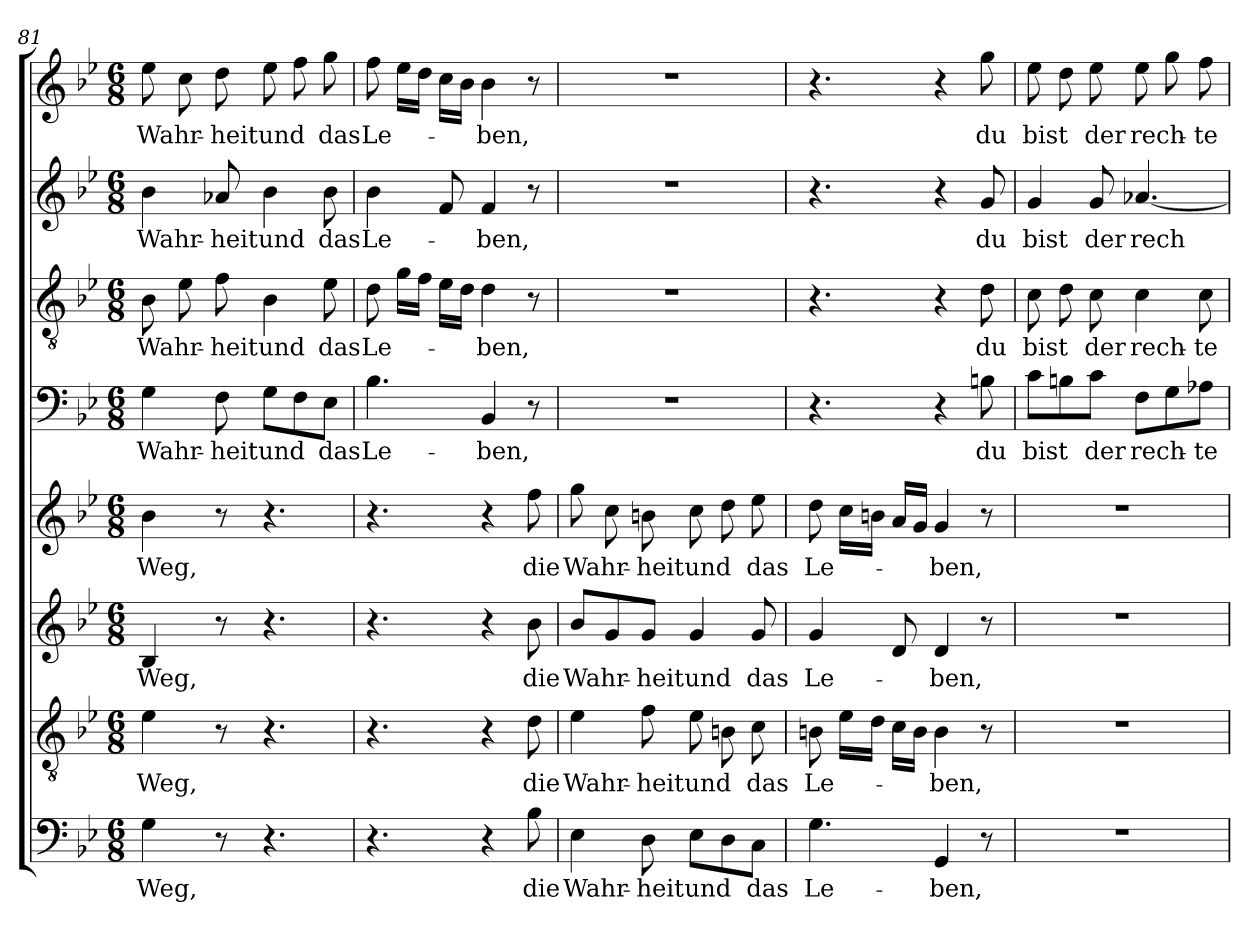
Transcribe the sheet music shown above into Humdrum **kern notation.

**kern	**text	**kern	**text	**kern	**text	**kern	**text	**kern	**text	**kern	**text	**kern	**text	**kern	**text
*part8	*part8	*part7	*part7	*part6	*part6	*part5	*part5	*part4	*part4	*part3	*part3	*part2	*part2	*part1	*part1
*staff8	*staff8	*staff7	*staff7	*staff6	*staff6	*staff5	*staff5	*staff4	*staff4	*staff3	*staff3	*staff2	*staff2	*staff1	*staff1
*clefF4	*	*clefGv2	*	*clefG2	*	*clefG2	*	*clefF4	*	*clefGv2	*	*clefG2	*	*clefG2	*
*k[b-e-]	*	*k[b-e-]	*	*k[b-e-]	*	*k[b-e-]	*	*k[b-e-]	*	*k[b-e-]	*	*k[b-e-]	*	*k[b-e-]	*
*B-:	*	*B-:	*	*B-:	*	*B-:	*	*B-:	*	*B-:	*	*B-:	*	*B-:	*
*M6/8	*	*M6/8	*	*M6/8	*	*M6/8	*	*M6/8	*	*M6/8	*	*M6/8	*	*M6/8	*
=81	=81	=81	=81	=81	=81	=81	=81	=81	=81	=81	=81	=81	=81	=81	=81
!	!LO:LY:b	!	!LO:LY:b	!	!LO:LY:b	!	!LO:LY:b	!	!LO:LY:b	!	!LO:LY:b	!	!LO:LY:b	!	!LO:LY:b
4G\	Weg,	4e-\	Weg,	4B-/	Weg,	4b-\	Weg,	4G\	Wahr-	8B-\	Wahr-	4b-\	Wahr-	8ee-\	Wahr-
.	.	.	.	.	.	.	.	.	.	8e-\	.	.	.	8cc\	.
!	!	!	!	!	!	!	!	!	!LO:LY:b	!	!LO:LY:b	!	!LO:LY:b	!	!LO:LY:b
8r	.	8r	.	8r	.	8r	.	8F\	-heit	8f\	-heit	8a-X/	-heit	8dd\	-heit
!	!	!	!	!	!	!	!	!	!LO:LY:b	!	!LO:LY:b	!	!LO:LY:b	!	!LO:LY:b
4.r	.	4.r	.	4.r	.	4.r	.	8G\L	und	4B-\	und	4b-\	und	8ee-\	und
.	.	.	.	.	.	.	.	8F\	.	.	.	.	.	8ff\	.
!	!	!	!	!	!	!	!	!	!LO:LY:b	!	!LO:LY:b	!	!LO:LY:b	!	!LO:LY:b
.	.	.	.	.	.	.	.	8E-\J	das	8e-\	das	8b-\	das	8gg\	das
!!LO:LB:g=z
=82	=82	=82	=82	=82	=82	=82	=82	=82	=82	=82	=82	=82	=82	=82	=82
!	!	!	!	!	!	!	!	!	!LO:LY:b	!	!LO:LY:b	!	!LO:LY:b	!	!LO:LY:b
4.r	.	4.r	.	4.r	.	4.r	.	4.B-\	Le-	8d\	Le-	4b-\	Le-	8ff\	Le-
.	.	.	.	.	.	.	.	.	.	16g\LL	.	.	.	16ee-\LL	.
.	.	.	.	.	.	.	.	.	.	16f\JJ	.	.	.	16dd\JJ	.
.	.	.	.	.	.	.	.	.	.	16e-\LL	.	8f/	.	16cc\LL	.
.	.	.	.	.	.	.	.	.	.	16d\JJ	.	.	.	16b-\JJ	.
!	!	!	!	!	!	!	!	!	!LO:LY:b	!	!LO:LY:b	!	!LO:LY:b	!	!LO:LY:b
4r	.	4r	.	4r	.	4r	.	4BB-/	-ben,	4d\	-ben,	4f/	-ben,	4b-\	-ben,
!	!LO:LY:b	!	!LO:LY:b	!	!LO:LY:b	!	!LO:LY:b	!	!	!	!	!	!	!	!
8B-\	die	8d\	die	8b-\	die	8ff\	die	8r	.	8r	.	8r	.	8r	.
=83	=83	=83	=83	=83	=83	=83	=83	=83	=83	=83	=83	=83	=83	=83	=83
!	!LO:LY:b	!	!LO:LY:b	!	!LO:LY:b	!	!LO:LY:b	!	!	!	!	!	!	!	!
4E-\	Wahr-	4e-\	Wahr-	8b-/L	Wahr-	8gg\	Wahr-	2.r	.	2.r	.	2.r	.	2.r	.
.	.	.	.	8g/	.	8cc\	.	.	.	.	.	.	.	.	.
!	!LO:LY:b	!	!LO:LY:b	!	!LO:LY:b	!	!LO:LY:b	!	!	!	!	!	!	!	!
8D\	-heit	8f\	-heit	8g/J	-heit	8bn\	-heit	.	.	.	.	.	.	.	.
!	!LO:LY:b	!	!LO:LY:b	!	!LO:LY:b	!	!LO:LY:b	!	!	!	!	!	!	!	!
8E-\L	und	8e-\	und	4g/	und	8cc\	und	.	.	.	.	.	.	.	.
8D\	.	8Bn\	.	.	.	8dd\	.	.	.	.	.	.	.	.	.
!	!LO:LY:b	!	!LO:LY:b	!	!LO:LY:b	!	!LO:LY:b	!	!	!	!	!	!	!	!
8C\J	das	8c\	das	8g/	das	8ee-\	das	.	.	.	.	.	.	.	.
=84	=84	=84	=84	=84	=84	=84	=84	=84	=84	=84	=84	=84	=84	=84	=84
!	!LO:LY:b	!	!LO:LY:b	!	!LO:LY:b	!	!LO:LY:b	!	!	!	!	!	!	!	!
4.G\	Le-	8Bn\	Le-	4g/	Le-	8dd\	Le-	4.r	.	4.r	.	4.r	.	4.r	.
.	.	16e-\LL	.	.	.	16cc\LL	.	.	.	.	.	.	.	.	.
.	.	16d\JJ	.	.	.	16bn\JJ	.	.	.	.	.	.	.	.	.
.	.	16c\LL	.	8d/	.	16a/LL	.	.	.	.	.	.	.	.	.
.	.	16B\JJ	.	.	.	16g/JJ	.	.	.	.	.	.	.	.	.
!	!LO:LY:b	!	!LO:LY:b	!	!LO:LY:b	!	!LO:LY:b	!	!	!	!	!	!	!	!
4GG/	-ben,	4B\	-ben,	4d/	-ben,	4g/	-ben,	4r	.	4r	.	4r	.	4r	.
!	!	!	!	!	!	!	!	!	!LO:LY:b	!	!LO:LY:b	!	!LO:LY:b	!	!LO:LY:b
8r	.	8r	.	8r	.	8r	.	8Bn\	du	8d\	du	8g/	du	8gg\	du
=85	=85	=85	=85	=85	=85	=85	=85	=85	=85	=85	=85	=85	=85	=85	=85
!	!	!	!	!	!	!	!	!	!LO:LY:b	!	!LO:LY:b	!	!LO:LY:b	!	!LO:LY:b
2.r	.	2.r	.	2.r	.	2.r	.	8c\L	bist	8c\	bist	4g/	bist	8ee-\	bist
.	.	.	.	.	.	.	.	8Bn\	.	8d\	.	.	.	8dd\	.
!	!	!	!	!	!	!	!	!	!LO:LY:b	!	!LO:LY:b	!	!LO:LY:b	!	!LO:LY:b
.	.	.	.	.	.	.	.	8c\J	der	8c\	der	8g/	der	8ee-\	der
!	!	!	!	!	!	!	!	!	!LO:LY:b	!	!LO:LY:b	!	!LO:LY:b	!	!LO:LY:b
.	.	.	.	.	.	.	.	8F\L	rech-	4c\	rech-	[4.a-X/	rech-	8ee-\	rech-
.	.	.	.	.	.	.	.	8G\	.	.	.	.	.	8gg\	.
!	!	!	!	!	!	!	!	!	!LO:LY:b	!	!LO:LY:b	!	!	!	!LO:LY:b
.	.	.	.	.	.	.	.	8A-X\J	-te	8c\	-te	.	.	8ff\	-te
=	=	=	=	=	=	=	=	=	=	=	=	=	=	=	=
*-	*-	*-	*-	*-	*-	*-	*-	*-	*-	*-	*-	*-	*-	*-	*-
